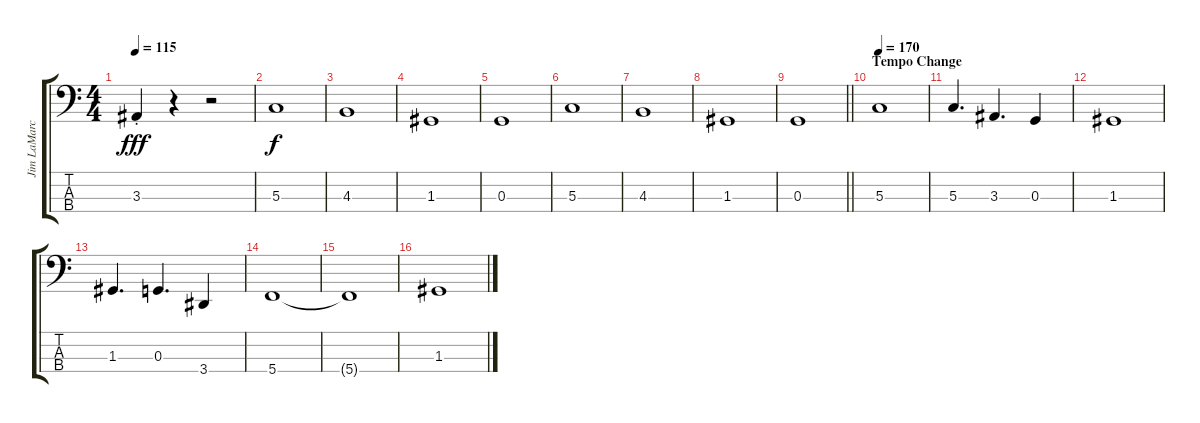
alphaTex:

\track ("Jim LaMarca" "Jim LaMarc") {instrument electricbasspick}
\staff {score tabs}
\tuning (F2 C2 G1 C1) {hide}
\ts (4 4)
\tempo 115
\clef f4
\ks c
3.3{st}.4{dy fff} r.4 r.2 |
5.3.1{dy f} |
4.3.1 |
1.3.1 |
0.3.1 |
5.3.1 |
4.3.1 |
1.3.1 |
\barLineRight lightlight
0.3.1 |
\section ("" "Tempo Change")
\tempo 170
5.3.1 |
5.3.4{d} 3.3.4{d} 0.3.4 |
1.3.1 |
1.3.4{d} 0.3.4{d} 3.4.4 |
5.4.1 |
5.4{t}.1 |
1.3.1
